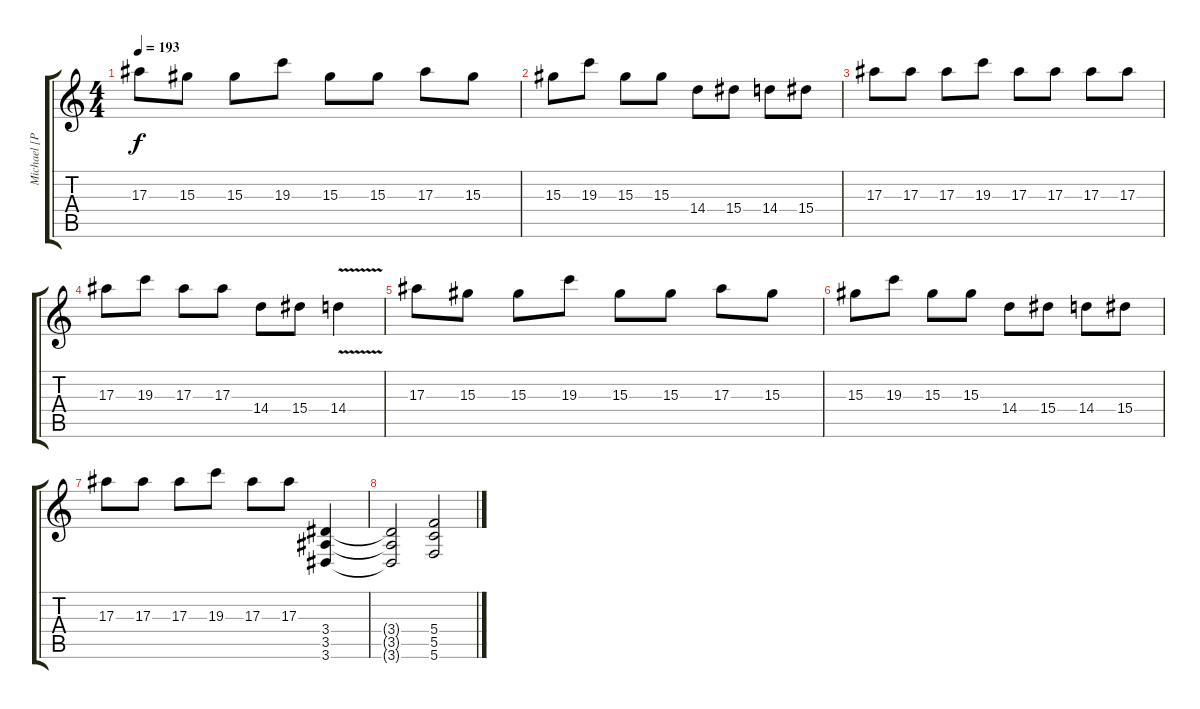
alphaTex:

\track ("Michael [Padge] Padge" "Michael [P") {instrument distortionguitar}
\staff {score tabs}
\tuning (D4 A3 F3 C3 G2 C2) {hide}
\ts (4 4)
\tempo 193
\clef g2
\ks c
17.3.8{dy f} 15.3.8 15.3.8 19.3.8 15.3.8 15.3.8 17.3.8 15.3.8 |
15.3.8 19.3.8 15.3.8 15.3.8 14.4.8 15.4.8 14.4.8 15.4.8 |
17.3.8 17.3.8 17.3.8 19.3.8 17.3.8 17.3.8 17.3.8 17.3.8 |
17.3.8 19.3.8 17.3.8 17.3.8 14.4.8 15.4.8 14.4{v}.4 |
17.3.8 15.3.8 15.3.8 19.3.8 15.3.8 15.3.8 17.3.8 15.3.8 |
15.3.8 19.3.8 15.3.8 15.3.8 14.4.8 15.4.8 14.4.8 15.4.8 |
17.3.8 17.3.8 17.3.8 19.3.8 17.3.8 17.3.8 (3.4 3.5 3.6).4 |
(3.4{t} 3.5{t} 3.6{t}).2 (5.4 5.5 5.6).2
